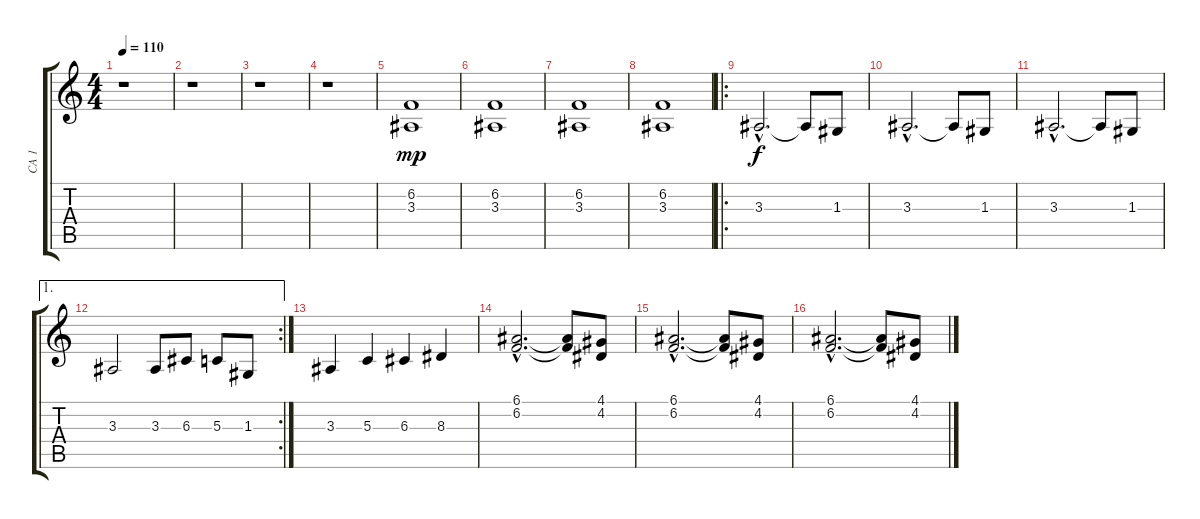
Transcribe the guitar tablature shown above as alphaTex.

\track ("CA 1" "CA 1") {instrument choiraahs}
\staff {score tabs}
\tuning (E4 B3 G3 D3 A2 E2) {hide}
\ts (4 4)
\tempo 110
\clef g2
\ks c
r.1{dy f} |
r.1 |
r.1 |
r.1 |
\section ("" "")
(6.2 3.3).1{dy mp} |
(6.2 3.3).1 |
(6.2 3.3).1 |
(6.2 3.3).1 |
\ro
3.3{hac}.2{d dy f} 3.3{t}.8 1.3.8 |
3.3{hac}.2{d} 3.3{t}.8 1.3.8 |
3.3{hac}.2{d} 3.3{t}.8 1.3.8 |
\ae 1
\rc 2
3.3.2 3.3.8 6.3.8 5.3.8 1.3.8 |
3.3.4 5.3.4 6.3.4 8.3.4 |
(6.1{hac} 6.2{hac}).2{d} (6.1{t} 6.2{t}).8 (4.1 4.2).8 |
(6.1{hac} 6.2{hac}).2{d} (6.1{t} 6.2{t}).8 (4.1 4.2).8 |
(6.1{hac} 6.2{hac}).2{d} (6.1{t} 6.2{t}).8 (4.1 4.2).8
